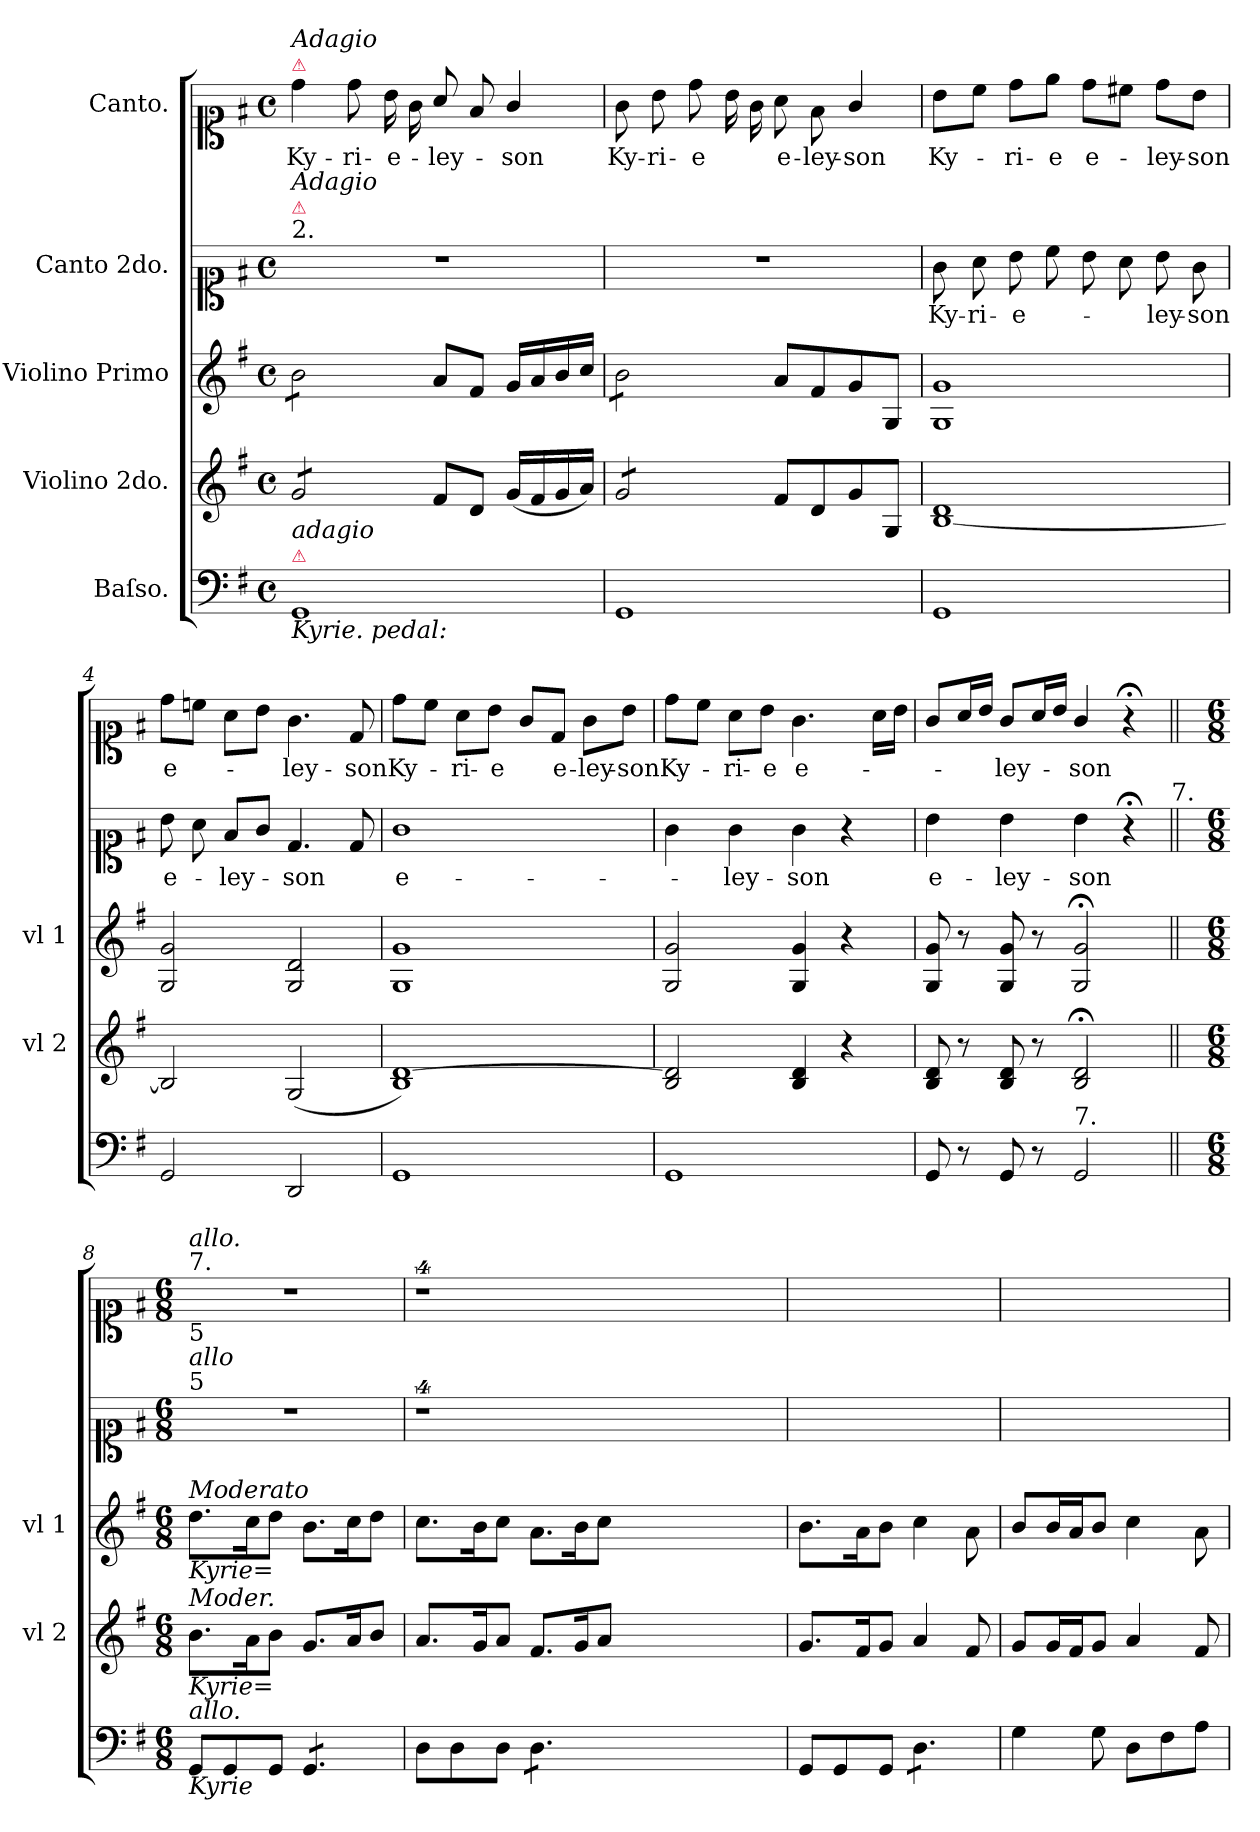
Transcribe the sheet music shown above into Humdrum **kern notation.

**kern	**kern	**kern	**kern	**text	**kern	**text
*part5	*part4	*part3	*part2	*part2	*part1	*part1
*staff5	*staff4	*staff3	*staff2	*staff2	*staff1	*staff1
*I"Baſso.	*I"Violino 2do.	*I"Violino Primo	*I"Canto 2do.	*	*I"Canto.	*
*	*I'vl 2	*I'vl 1	*	*	*	*
*clefF4	*clefG2	*clefG2	*clefC1	*	*clefC1	*
*k[f#]	*k[f#]	*k[f#]	*k[f#]	*	*k[f#]	*
*G:	*G:	*G:	*G:	*	*G:	*
*M4/4	*M4/4	*M4/4	*M4/4	*	*M4/4	*
*met(c)	*met(c)	*met(c)	*met(c)	*	*met(c)	*
=1	=1	=1	=1	=1	=1	=1
!	!	!	!	!	!LO:TX:a:color=crimson:t=⚠	!
!	!	!	!	!	!LO:TX:a:i:t=Adagio	!
!	!	!	!LO:TX:a:t=2.	!	!	!
!	!	!	!LO:TX:a:color=crimson:t=⚠	!	!	!
!	!	!	!LO:TX:a:i:t=Adagio	!	!	!
!	!	!LO:TX:a:color=crimson:t=⚠	!	!	!	!
!	!	!LO:TX:b:i:t=Kyrie	!	!	!	!
!	!	!LO:TX:a:i:t=Tarde	!	!	!	!
!	!LO:TX:a:color=crimson:t=⚠	!	!	!	!	!
!	!LO:TX:a:i:t=Tarde.	!	!	!	!	!
!	!LO:TX:b:i:t=Kyrie	!	!	!	!	!
!LO:TX:b:i:t=Kyrie. pedal&colon;	!	!	!	!	!	!
!LO:TX:a:color=crimson:t=⚠	!	!	!	!	!	!
!LO:TX:a:i:t=adagio	!	!	!	!	!	!
*	*tremolo	*	*	*	*	*
*	*	*tremolo	*	*	*	*
1GG	8g/L	8b\L	1r	.	4dd\	Ky-
.	8g/	8b\	.	.	.	.
.	8g/	8b\	.	.	8dd\	-ri-
.	8g/J	8b\J	.	.	16b\	-e-
*	*	*Xtremolo	*	*	*	*
*	*Xtremolo	*	*	*	*	*
.	.	.	.	.	16g\	.
.	8f#/L	8a/L	.	.	8a/	-ley-
.	8d/J	8f#/J	.	.	8f#/	.
.	(<16g/LL	16g/LL	.	.	4g/	-son
.	16f#/	16a/	.	.	.	.
.	16g/	16b/	.	.	.	.
.	16a/JJ)	16cc/JJ	.	.	.	.
=2	=2	=2	=2	=2	=2	=2
*	*tremolo	*	*	*	*	*
*	*	*tremolo	*	*	*	*
1GG	8g/L	8b\L	1r	.	8g\	Ky-
.	8g/	8b\	.	.	8b\	-ri-
.	8g/	8b\	.	.	8dd\	-e
.	8g/J	8b\J	.	.	16b\	.
*	*	*Xtremolo	*	*	*	*
*	*Xtremolo	*	*	*	*	*
.	.	.	.	.	16g\	.
.	8f#/L	8a/L	.	.	8a\	-e-
.	8d/	8f#/	.	.	8f#\	ley-
.	8g/	8g/	.	.	4g/	-son
.	8G/J	8G/J	.	.	.	.
=3	=3	=3	=3	=3	=3	=3
1GG	[1B 1d	1G 1g	8g\	Ky-	8b\L	Ky-
.	.	.	8a\	-ri-	8cc\J	.
.	.	.	8b\	-e-	8dd\L	-ri-
.	.	.	8cc\	.	8ee\J	-e
.	.	.	8b\	.	8dd\L	e-
.	.	.	8a\	.	8cc#X\J	.
.	.	.	8b\	ley-	8dd\L	-ley-
.	.	.	8g\	-son	8b\J	-son
=4	=4	=4	=4	=4	=4	=4
2GG/	2B/]	2G/ 2g/	8b\	e-	8dd\L	e-
.	.	.	8a\	.	8ccn\J	.
.	.	.	8f#/L	-ley-	8a\L	.
.	.	.	8g/J	.	8b\J	.
2DD/	(>2G/	2G/ 2d/	4.d/	-son	4.g\	-ley-
.	.	.	8d/	.	8d/	-son
=5	=5	=5	=5	=5	=5	=5
1GG	1B [1d)	1G 1g	1g	e-	8dd\L	Ky-
.	.	.	.	.	8cc\J	.
.	.	.	.	.	8a\L	-ri-
.	.	.	.	.	8b\J	-e
.	.	.	.	.	8g/L	.
.	.	.	.	.	8d/J	e-
.	.	.	.	.	8g\L	-ley-
.	.	.	.	.	8b\J	-son
=6	=6	=6	=6	=6	=6	=6
1GG	2B/ 2d]/	2G/ 2g/	4g\	.	8dd\L	Ky-
.	.	.	.	.	8cc\J	.
.	.	.	4g\	-ley-	8a\L	-ri-
.	.	.	.	.	8b\J	-e
.	4B/ 4d/	4G/ 4g/	4g\	-son	4.g\	e-
.	4r	4r	4r	.	.	.
.	.	.	.	.	16a\LL	.
.	.	.	.	.	16b\JJ	.
=7	=7	=7	=7	=7	=7	=7
8GG/	8B/ 8d/	8G/ 8g/	4b\	e-	8g/L	.
8r	8r	8r	.	.	16a/L	.
.	.	.	.	.	16b/JJ	.
8GG/	8B/ 8d/	8G/ 8g/	4b\	-ley-	8g/L	-ley-
8r	8r	8r	.	.	16a/L	.
.	.	.	.	.	16b/JJ	.
!LO:TX:a:t=7.	!	!	!	!	!	!
2GG/	2B;</ 2d;</	2G;</ 2g;</	4b\	-son	4g/	-son
.	.	.	4r;<	.	4r;<	.
!	!	!	!LO:TX:a:t=7.	!	!	!
=8||	=8||	=8||	=8||	=8||	=8||	=8||
*M6/8	*M6/8	*M6/8	*M6/8	*	*M6/8	*
!	!	!	!	!	!LO:TX:a:t=7.	!
!	!	!	!	!	!LO:TX:b:t=5	!
!	!	!	!	!	!LO:TX:a:i:t=allo.	!
!	!	!	!LO:TX:a:t=5	!	!	!
!	!	!	!LO:TX:a:i:t=allo	!	!	!
!	!	!LO:TX:b:i:t=Kyrie=	!	!	!	!
!	!	!LO:TX:a:i:t=Moderato	!	!	!	!
!	!LO:TX:b:i:t=Kyrie=	!	!	!	!	!
!	!LO:TX:a:i:t=Moder.	!	!	!	!	!
!LO:TX:b:i:t=Kyrie	!	!	!	!	!	!
!LO:TX:a:i:t=allo.	!	!	!	!	!	!
8GG/L	8.b\L	8.dd\L	2.r	.	2.r	.
8GG/	.	.	.	.	.	.
.	16a\K	16cc\K	.	.	.	.
8GG/J	8b\J	8dd\J	.	.	.	.
*tremolo	*	*	*	*	*	*
8GG/L	8.g/L	8.b\L	.	.	.	.
8GG/	.	.	.	.	.	.
.	16a/K	16cc\K	.	.	.	.
8GG/J	8b/J	8dd\J	.	.	.	.
*Xtremolo	*	*	*	*	*	*
=9	=9	=9	=9	=9	=9	=9
8D\L	8.a/L	8.cc\L	4%9r	.	4%9r	.
8D\	.	.	.	.	.	.
.	16g/K	16b\K	.	.	.	.
8D\J	8a/J	8cc\J	.	.	.	.
*tremolo	*	*	*	*	*	*
8D\L	8.f#/L	8.a\L	.	.	.	.
8D\	.	.	.	.	.	.
.	16g/K	16b\K	.	.	.	.
8D\J	8a/J	8cc\J	.	.	.	.
*Xtremolo	*	*	*	*	*	*
1.ryy	1.ryy	1.ryy	.	.	.	.
=10	=10	=10	=10	=10	=10	=10
8GG/L	8.g/L	8.b\L	2.ryy	.	2.ryy	.
8GG/	.	.	.	.	.	.
.	16f#/K	16a\K	.	.	.	.
8GG/J	8g/J	8b\J	.	.	.	.
*tremolo	*	*	*	*	*	*
8D\L	4a/	4cc\	.	.	.	.
8D\	.	.	.	.	.	.
8D\J	8f#/	8a\	.	.	.	.
*Xtremolo	*	*	*	*	*	*
=11	=11	=11	=11	=11	=11	=11
4G\	8g/L	8b/L	2.ryy	.	2.ryy	.
.	16g/L	16b/L	.	.	.	.
.	16f#/J	16a/J	.	.	.	.
8G\	8g/J	8b/J	.	.	.	.
8D\L	4a/	4cc\	.	.	.	.
8F#\	.	.	.	.	.	.
8A\J	8f#/	8a\	.	.	.	.
=	=	=	=	=	=	=
*-	*-	*-	*-	*-	*-	*-
